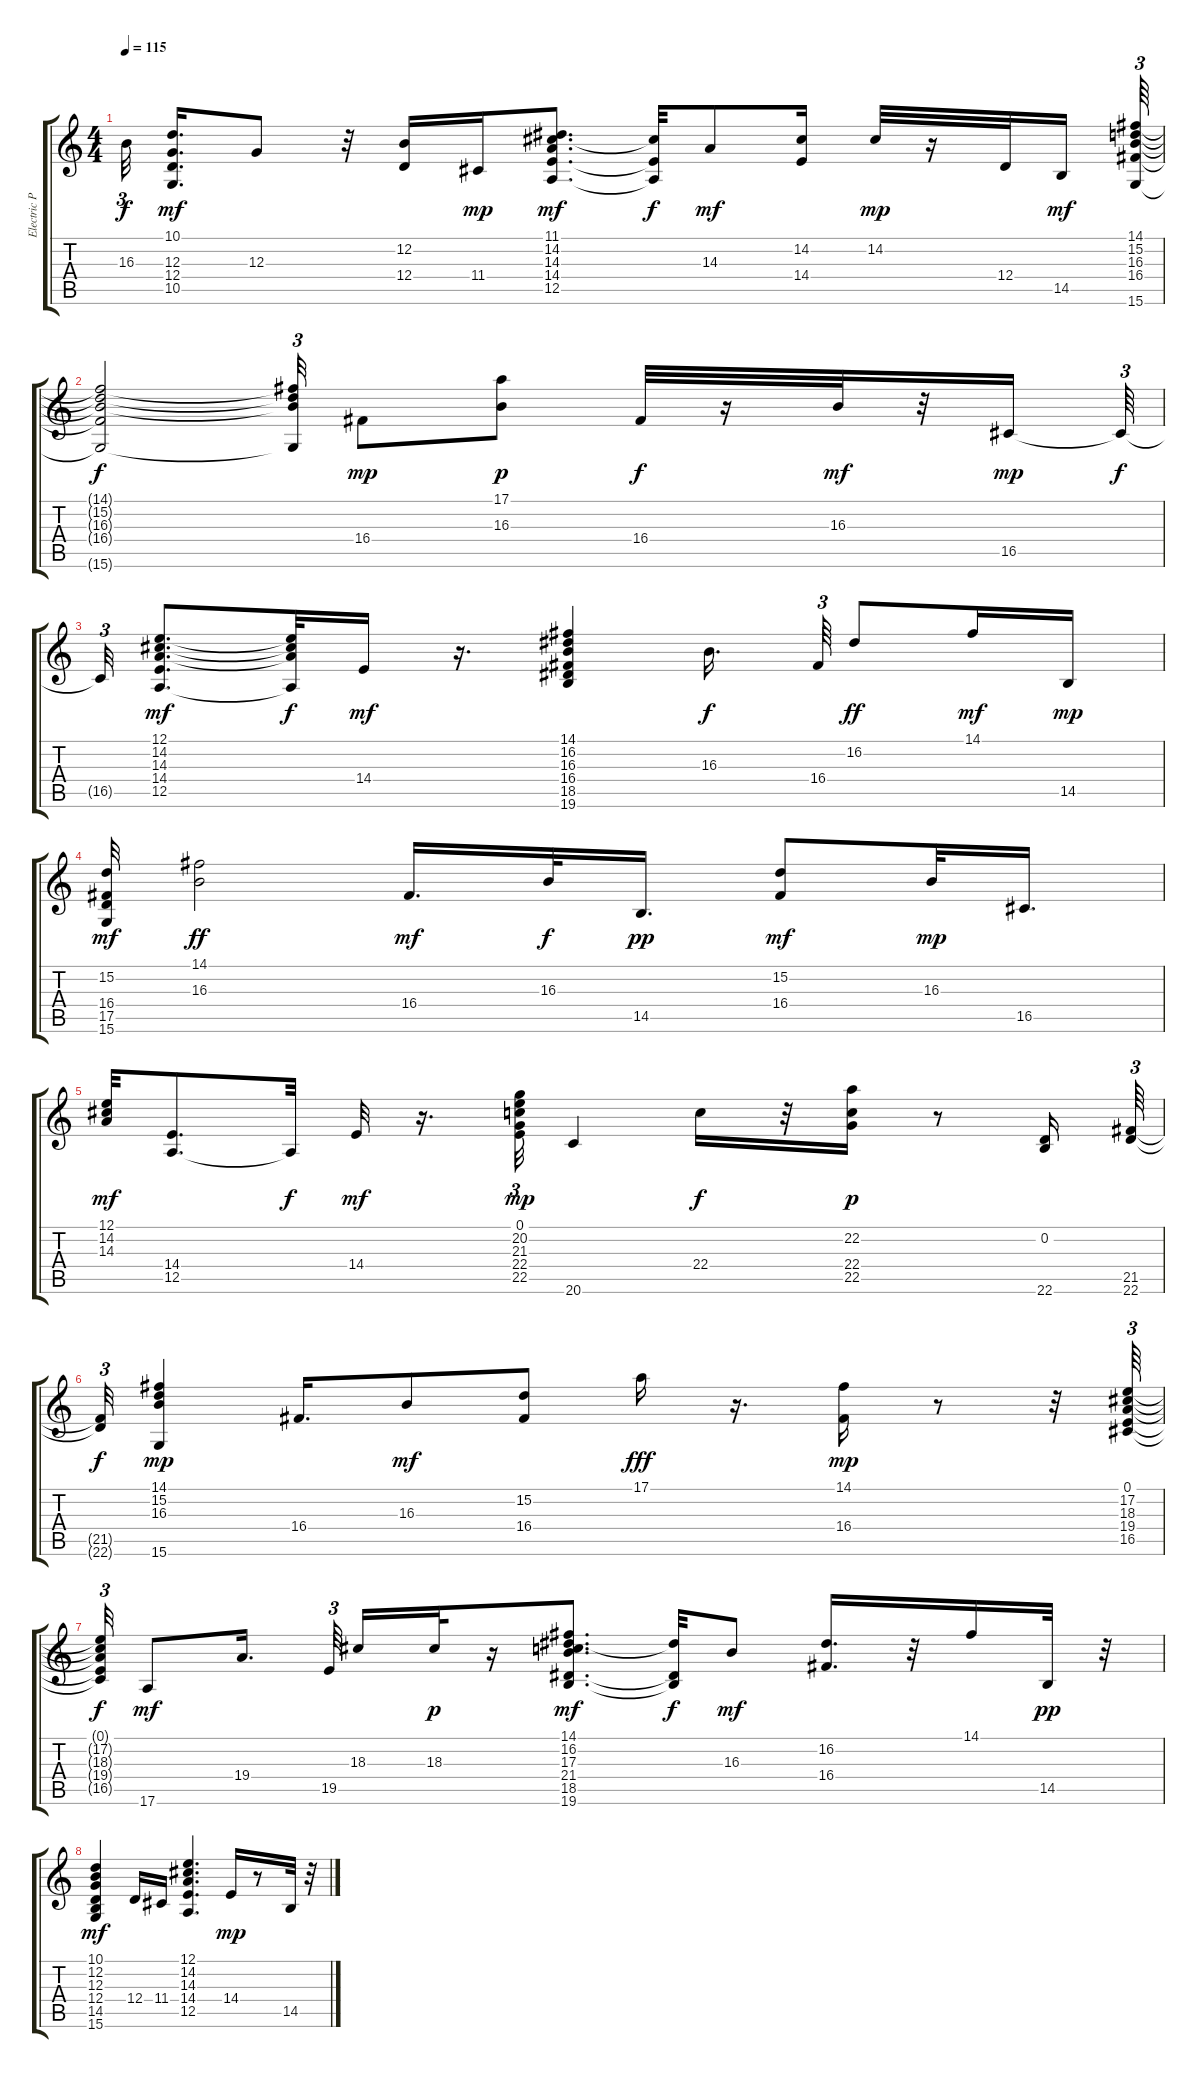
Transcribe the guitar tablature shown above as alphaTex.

\track ("Electric Piano" "Electric P") {instrument electricpiano1}
\staff {score tabs}
\tuning (E4 B3 G3 D3 A2 E2) {hide}
\ts (4 4)
\tempo 115
\clef g2
\ks c
16.3{t}.32{tu (3 2) dy f beam splitsecondary} (10.1 12.3 12.4 10.5).16{d dy mf} 12.3.8 r.32 (12.2 12.4).16 11.4.16{dy mp} (11.1 14.2 14.3 14.4 12.5).8{d dy mf} (14.2{t} 14.4{t} 12.5{t}).32{dy f} 14.3.8{dy mf} (14.2 14.4).16 14.2.32{dy mp} r.16 12.4.32 14.5.16{dy mf beam splitsecondary} (14.1 15.2 16.3 16.4 15.6).64{tu (3 2)} |
(14.1{t} 15.2{t} 16.3{t} 16.4{t} 15.6{t}).2{dy f} (14.1{t} 15.2{t} 16.3{t} 15.6{t}).32{tu (3 2)} 16.4.8{dy mp} (17.1 16.3).8{dy p} 16.4.32{dy f} r.16 16.3.32{dy mf} r.32 16.5.16{dy mp} 16.5{t}.64{tu (3 2) dy f} |
16.5{t}.32{tu (3 2)} (12.1 14.2 14.3 14.4 12.5).8{d dy mf} (12.1{t} 14.2{t} 14.3{t} 12.5{t}).32{dy f} 14.4.16{dy mf} r.16{d} (14.1 16.2 16.3 16.4 18.5 19.6).4 16.3.16{d dy f} 16.4.64{tu (3 2)} 16.2.8{dy ff} 14.1.16{dy mf} 14.5.16{dy mp} |
(15.2 16.4 17.5 15.6).32{dy mf} (14.1 16.3).2{dy ff} 16.4.16{d dy mf} 16.3.32{dy f} 14.5.16{d dy pp} (15.2 16.4).8{dy mf} 16.3.32{dy mp} 16.5.16{d} |
(12.1 14.2 14.3).32{dy mf} (14.4 12.5).8{d} 12.5{t}.32{dy f} 14.4.32{dy mf} r.16{d} (0.1 20.2 21.3 22.4 22.5).32{tu (3 2) dy mp} 20.6.4 22.4.16{dy f} r.32 (22.2 22.4 22.5).16{dy p} r.8 (0.2 22.6).16 (21.5 22.6).64{tu (3 2)} |
(21.5{t} 22.6{t}).32{tu (3 2) dy f} (14.1 15.2 16.3 15.6).4{dy mp} 16.4.16{d} 16.3.8{dy mf} (15.2 16.4).8 17.1.16{dy fff} r.16{d} (14.1 16.4).16{dy mp} r.8 r.32 (0.1 17.2 18.3 19.4 16.5).64{tu (3 2)} |
(0.1{t} 17.2{t} 18.3{t} 19.4{t} 16.5{t}).32{tu (3 2) dy f} 17.6.8{dy mf} 19.4.16{d} 19.5.64{tu (3 2)} 18.3.16 18.3.32{dy p} r.16 (14.1 16.2 17.3 21.4 18.5 19.6).8{d dy mf} (16.2{t} 18.5{t} 19.6{t}).32{dy f} 16.3.8{dy mf} (16.2 16.4).16{d} r.32 14.1.16 14.5.32{dy pp} r.32 |
(10.1 12.2 12.3 12.4 14.5 15.6).4{dy mf} 12.4.16 11.4.16 (12.1 14.2 14.3 14.4 12.5).4{d} 14.4.16{dy mp} r.8 14.5.32 r.32
